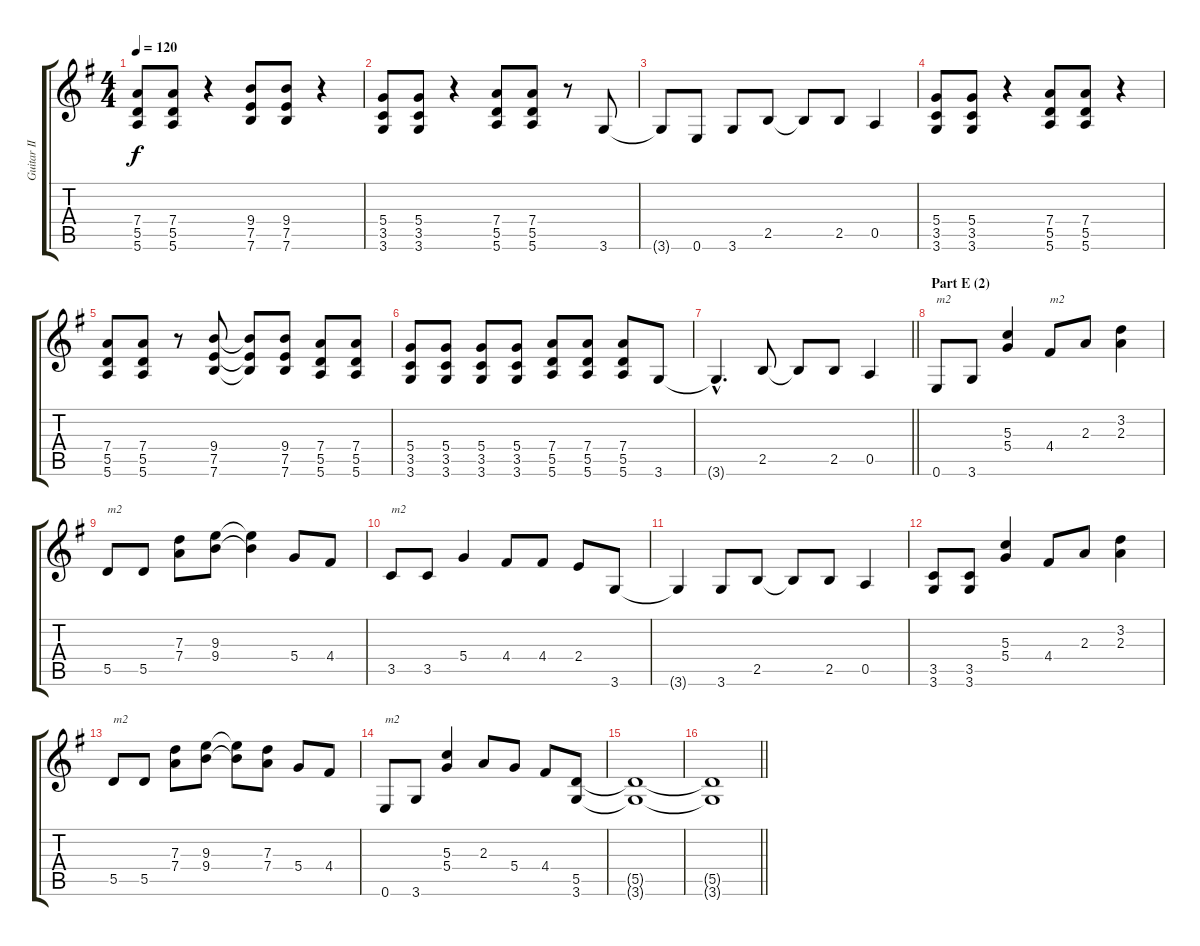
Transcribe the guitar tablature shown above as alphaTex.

\track ("Guitar II (Hisashi)" "Guitar II ") {instrument distortionguitar}
\staff {score tabs}
\tuning (E4 B3 G3 D3 A2 E2) {hide}
\ts (4 4)
\tempo 120
\clef g2
\ks g
(7.4 5.5 5.6).8{dy f} (7.4 5.5 5.6).8 r.4 (9.4 7.5 7.6).8 (9.4 7.5 7.6).8 r.4 |
(5.4 3.5 3.6).8 (5.4 3.5 3.6).8 r.4 (7.4 5.5 5.6).8 (7.4 5.5 5.6).8 r.8 3.6.8 |
3.6{t}.8 0.6.8 3.6.8 2.5.8 2.5{t}.8 2.5.8 0.5.4 |
(5.4 3.5 3.6).8 (5.4 3.5 3.6).8 r.4 (7.4 5.5 5.6).8 (7.4 5.5 5.6).8 r.4 |
(7.4 5.5 5.6).8 (7.4 5.5 5.6).8 r.8 (9.4 7.5 7.6).8 (9.4{t} 7.5{t} 7.6{t}).8 (9.4 7.5 7.6).8 (7.4 5.5 5.6).8 (7.4 5.5 5.6).8 |
(5.4 3.5 3.6).8 (5.4 3.5 3.6).8 (5.4 3.5 3.6).8 (5.4 3.5 3.6).8 (7.4 5.5 5.6).8 (7.4 5.5 5.6).8 (7.4 5.5 5.6).8 3.6.8 |
\barLineRight lightlight
3.6{hac t}.4{d} 2.5.8 2.5{t}.8 2.5.8 0.5.4 |
\section ("" "Part E (2)")
0.6.8{txt "m2"} 3.6.8 (5.3 5.4).4 4.4.8{txt "m2"} 2.3.8 (3.2 2.3).4 |
5.5.8{txt "m2"} 5.5.8 (7.3 7.4).8 (9.3 9.4).8 (9.3{t} 9.4{t}).4 5.4.8 4.4.8 |
3.5.8{txt "m2"} 3.5.8 5.4.4 4.4.8 4.4.8 2.4.8 3.6.8 |
3.6{t}.4 3.6.8 2.5.8 2.5{t}.8 2.5.8 0.5.4 |
(3.5 3.6).8 (3.5 3.6).8 (5.3 5.4).4 4.4.8 2.3.8 (3.2 2.3).4 |
5.5.8{txt "m2"} 5.5.8 (7.3 7.4).8 (9.3 9.4).8 (9.3{t} 9.4{t}).8 (7.3 7.4).8 5.4.8 4.4.8 |
0.6.8{txt "m2"} 3.6.8 (5.3 5.4).4 2.3.8 5.4.8 4.4.8 (5.5 3.6).8 |
(5.5{t} 3.6{t}).1 |
\barLineRight lightlight
(5.5{t} 3.6{t}).1
